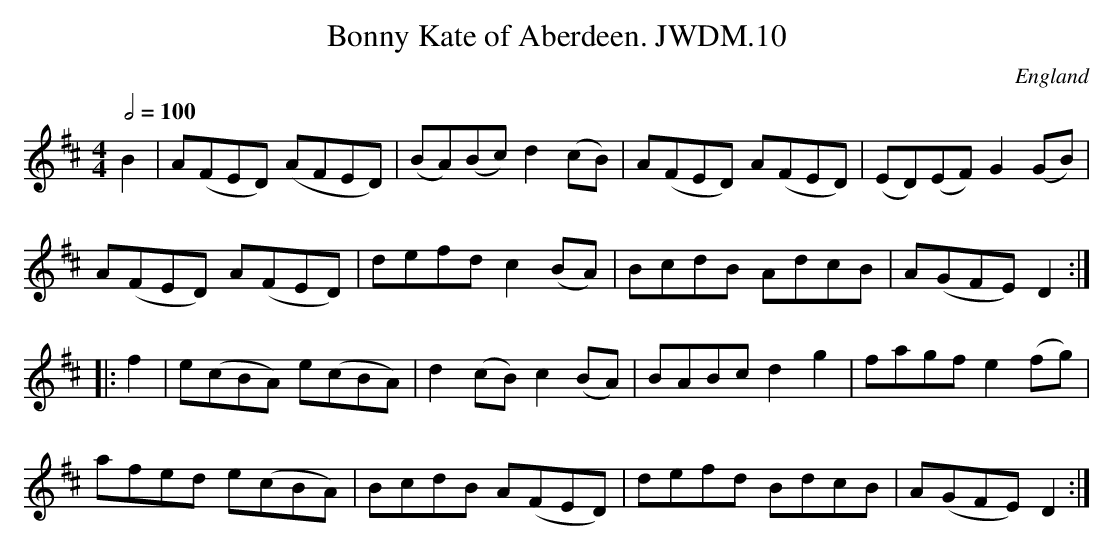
X:1
T:Bonny Kate of Aberdeen. JWDM.10
L:1/8
M:4/4
O:England
Q:1/2=100
K:D
B2|A(FED) (AFED)|(BA)(Bc) d2 (cB)|A(FED) A(FED)|(ED)(EF) G2 (GB)|!
A(FED) A(FED)|defd c2 (BA)|BcdB AdcB|A(GFE) D2:|!
|:f2|e(cBA) e(cBA)|d2 (cB) c2 (BA)|BABc d2 g2|fagf e2 (fg)|!
afed e(cBA)|BcdB A(FED)|defd BdcB|A(GFE) D2:|
